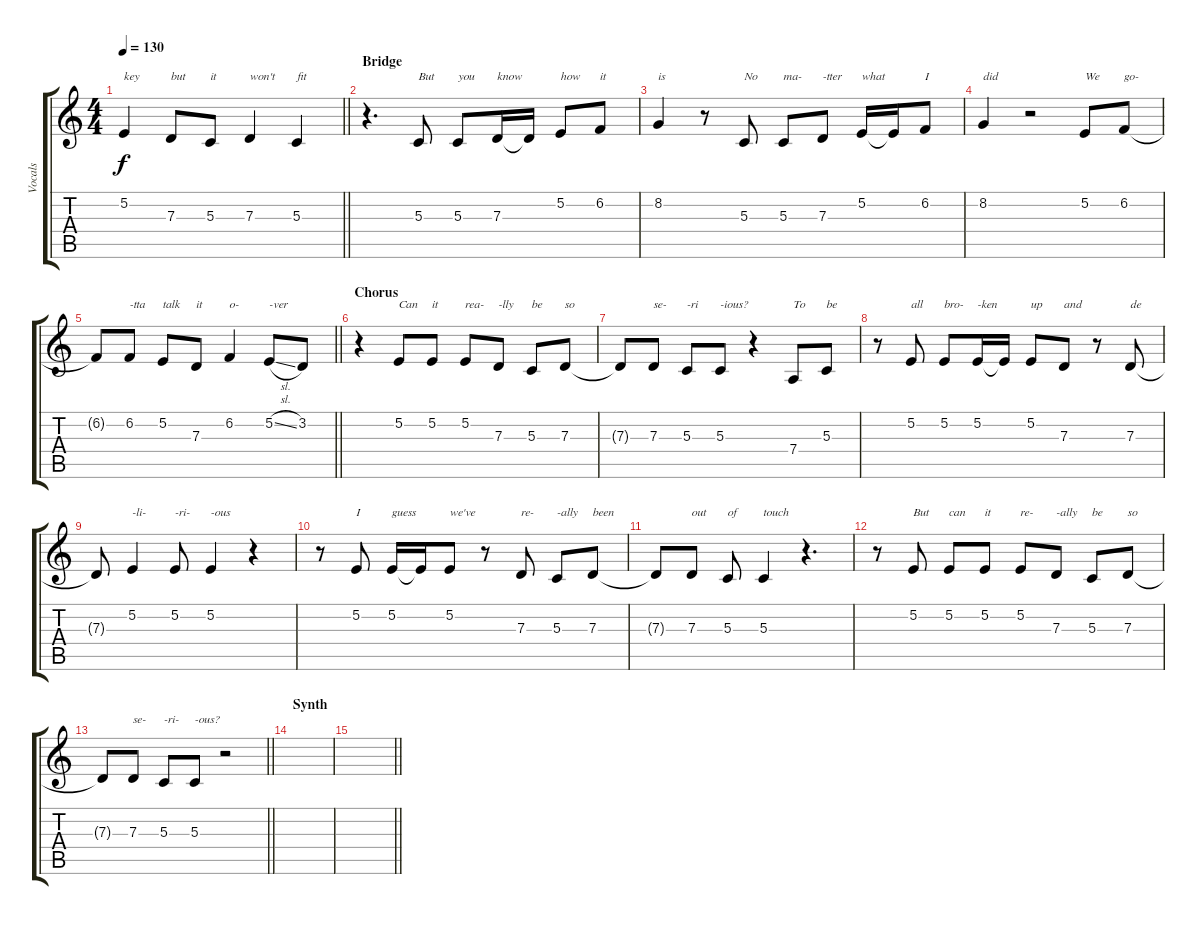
\track ("Vocals" "Vocals") {instrument flute}
\staff {score tabs}
\tuning (E4 B3 G3 D3 A2 E2) {hide}
\ts (4 4)
\tempo 130
\clef g2
\barLineRight lightlight
\ks c
5.2.4{txt "key" dy f} 7.3.8{txt "but"} 5.3.8{txt "it"} 7.3.4{txt "won't"} 5.3.4{txt "fit"} |
\section ("" "Bridge")
r.4{d} 5.3.8{txt "But"} 5.3.8{txt "you"} 7.3.16{txt "know"} 7.3{t}.16 5.2.8{txt "how"} 6.2.8{txt "it"} |
8.2.4{txt "is"} r.8 5.3.8{txt "No"} 5.3.8{txt "ma-"} 7.3.8{txt "-tter"} 5.2.16{txt "what"} 5.2{t}.16 6.2.8{txt "I"} |
8.2.4{txt "did"} r.2 5.2.8{txt "We"} 6.2.8{txt "go-"} |
\barLineRight lightlight
6.2{t}.8 6.2.8{txt "-tta"} 5.2.8{txt "talk"} 7.3.8{txt "it"} 6.2.4{txt "o-"} 5.2{sl}.8{txt "-ver"} 3.2.8 |
\section ("" "Chorus")
r.4 5.2.8{txt "Can"} 5.2.8{txt "it"} 5.2.8{txt "rea-"} 7.3.8{txt "-lly"} 5.3.8{txt "be"} 7.3.8{txt "so"} |
7.3{t}.8 7.3.8{txt "se-"} 5.3.8{txt "-ri"} 5.3.8{txt "-ious?"} r.4 7.4.8{txt "To"} 5.3.8{txt "be"} |
r.8 5.2.8{txt "all"} 5.2.8{txt "bro-"} 5.2.16{txt "-ken"} 5.2{t}.16 5.2.8{txt "up"} 7.3.8{txt "and"} r.8 7.3.8{txt "de"} |
7.3{t}.8 5.2.4{txt "-li-"} 5.2.8{txt "-ri-"} 5.2.4{txt "-ous"} r.4 |
r.8 5.2.8{txt "I"} 5.2.16{txt "guess"} 5.2{t}.16 5.2.8{txt "we've"} r.8 7.3.8{txt "re-"} 5.3.8{txt "-ally"} 7.3.8{txt "been"} |
7.3{t}.8 7.3.8{txt "out"} 5.3.8{txt "of"} 5.3.4{txt "touch"} r.4{d} |
r.8 5.2.8{txt "But"} 5.2.8{txt "can"} 5.2.8{txt "it"} 5.2.8{txt "re-"} 7.3.8{txt "-ally"} 5.3.8{txt "be"} 7.3.8{txt "so"} |
\barLineRight lightlight
7.3{t}.8 7.3.8{txt "se-"} 5.3.8{txt "-ri-"} 5.3.8{txt "-ous?"} r.2 |
\section ("" "Synth")
|
\barLineRight lightlight
